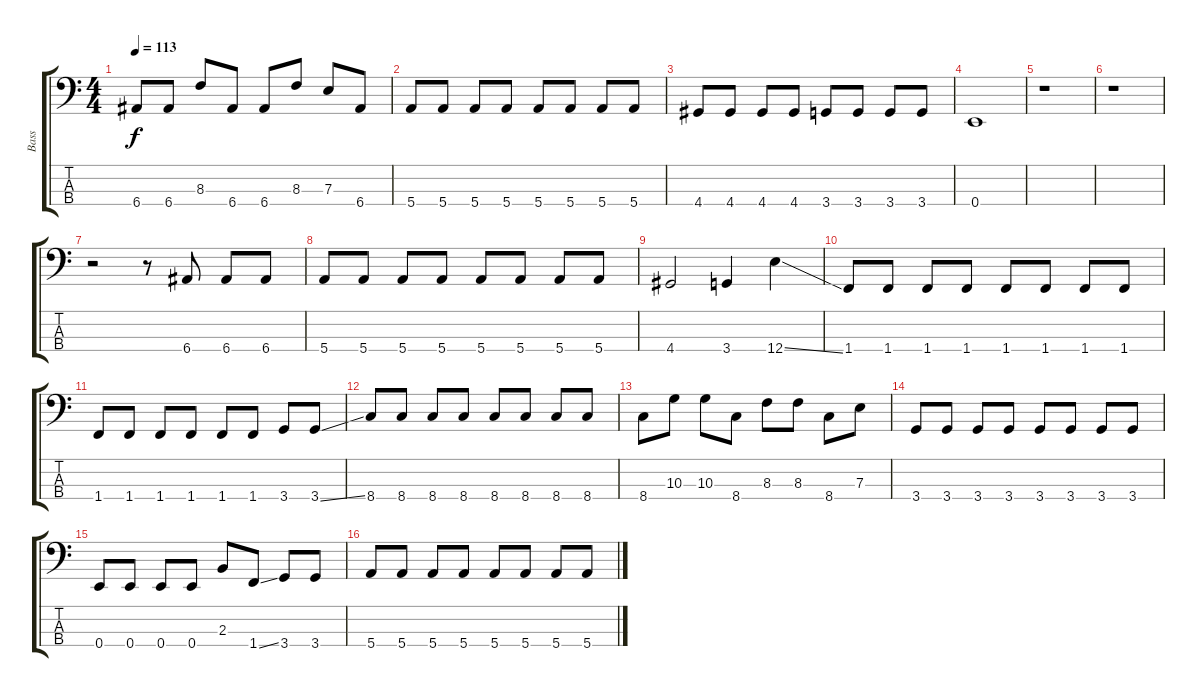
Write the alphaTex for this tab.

\track ("Bass" "Bass") {instrument electricbasspick}
\staff {score tabs}
\tuning (G2 D2 A1 E1) {hide}
\ts (4 4)
\tempo 113
\clef f4
\ks c
6.4.8{dy f} 6.4.8 8.3.8 6.4.8 6.4.8 8.3.8 7.3.8 6.4.8 |
5.4.8 5.4.8 5.4.8 5.4.8 5.4.8 5.4.8 5.4.8 5.4.8 |
4.4.8 4.4.8 4.4.8 4.4.8 3.4.8 3.4.8 3.4.8 3.4.8 |
0.4.1 |
r.1 |
r.1 |
r.2 r.8 6.4.8 6.4.8 6.4.8 |
5.4.8 5.4.8 5.4.8 5.4.8 5.4.8 5.4.8 5.4.8 5.4.8 |
4.4.2 3.4.4 12.4{ss}.4 |
1.4.8 1.4.8 1.4.8 1.4.8 1.4.8 1.4.8 1.4.8 1.4.8 |
1.4.8 1.4.8 1.4.8 1.4.8 1.4.8 1.4.8 3.4.8 3.4{ss}.8 |
8.4.8 8.4.8 8.4.8 8.4.8 8.4.8 8.4.8 8.4.8 8.4.8 |
8.4.8 10.3.8 10.3.8 8.4.8 8.3.8 8.3.8 8.4.8 7.3.8 |
3.4.8 3.4.8 3.4.8 3.4.8 3.4.8 3.4.8 3.4.8 3.4.8 |
0.4.8 0.4.8 0.4.8 0.4.8 2.3.8 1.4{ss}.8 3.4.8 3.4.8 |
5.4.8 5.4.8 5.4.8 5.4.8 5.4.8 5.4.8 5.4.8 5.4.8
